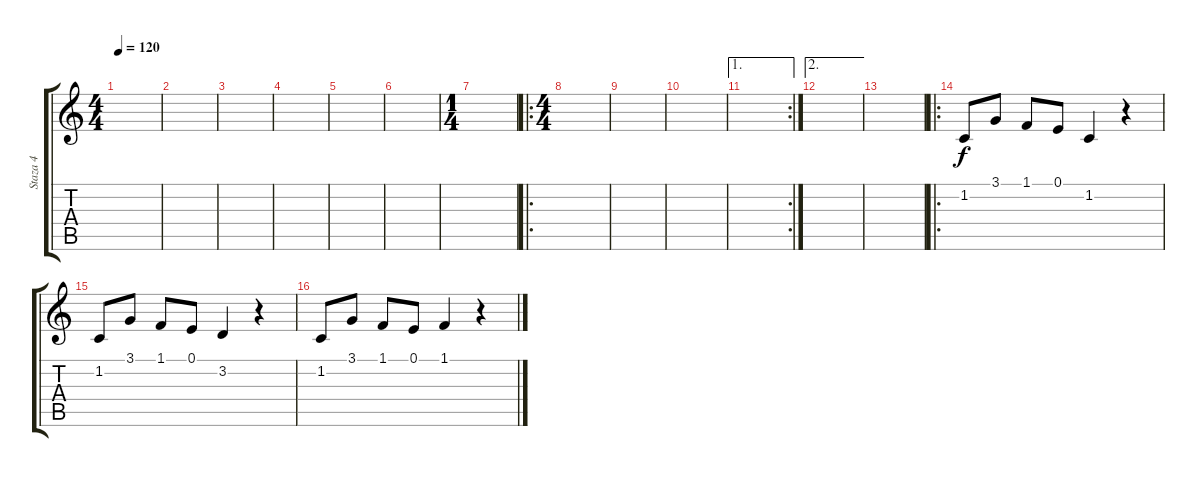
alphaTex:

\track ("Staza 4" "Staza 4") {instrument rockorgan}
\staff {score tabs}
\tuning (E4 B3 G3 D3 A2 E2) {hide}
\ts (4 4)
\tempo 120
\clef g2
\ks c
|
|
|
|
|
|
\ts (1 4)
|
\ro
\ts (4 4)
|
|
|
\ae 1
\rc 2
|
\ae 2
|
|
\ro
1.2.8 3.1.8 1.1.8 0.1.8 1.2.4 r.4 |
1.2.8 3.1.8 1.1.8 0.1.8 3.2.4 r.4 |
1.2.8 3.1.8 1.1.8 0.1.8 1.1.4 r.4
